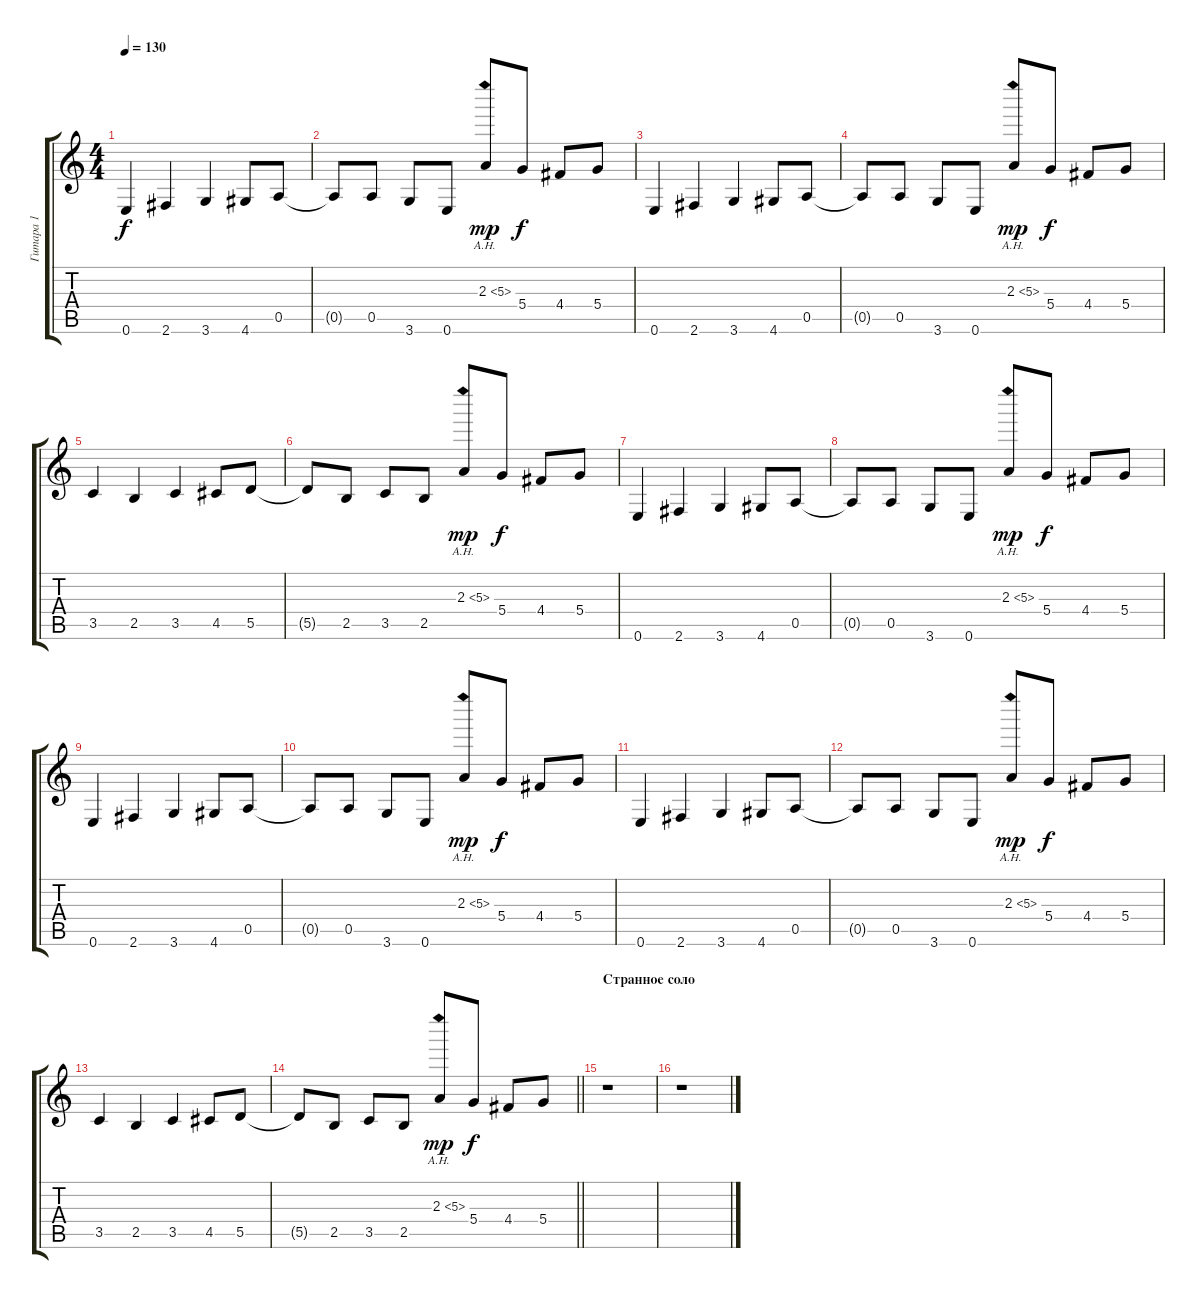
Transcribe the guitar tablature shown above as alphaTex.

\track ("Гитара 1" "Гитара 1") {instrument distortionguitar}
\staff {score tabs}
\tuning (E4 B3 G3 D3 A2 E2) {hide}
\ts (4 4)
\tempo 130
\clef g2
\ks c
0.6.4{dy f} 2.6.4 3.6.4 4.6.8 0.5.8 |
0.5{t}.8 0.5.8 3.6.8 0.6.8 2.3{ah 3}.8{dy mp} 5.4.8{dy f} 4.4.8 5.4.8 |
0.6.4 2.6.4 3.6.4 4.6.8 0.5.8 |
0.5{t}.8 0.5.8 3.6.8 0.6.8 2.3{ah 3}.8{dy mp} 5.4.8{dy f} 4.4.8 5.4.8 |
3.5.4 2.5.4 3.5.4 4.5.8 5.5.8 |
5.5{t}.8 2.5.8 3.5.8 2.5.8 2.3{ah 3}.8{dy mp} 5.4.8{dy f} 4.4.8 5.4.8 |
0.6.4 2.6.4 3.6.4 4.6.8 0.5.8 |
0.5{t}.8 0.5.8 3.6.8 0.6.8 2.3{ah 3}.8{dy mp} 5.4.8{dy f} 4.4.8 5.4.8 |
0.6.4 2.6.4 3.6.4 4.6.8 0.5.8 |
0.5{t}.8 0.5.8 3.6.8 0.6.8 2.3{ah 3}.8{dy mp} 5.4.8{dy f} 4.4.8 5.4.8 |
0.6.4 2.6.4 3.6.4 4.6.8 0.5.8 |
0.5{t}.8 0.5.8 3.6.8 0.6.8 2.3{ah 3}.8{dy mp} 5.4.8{dy f} 4.4.8 5.4.8 |
3.5.4 2.5.4 3.5.4 4.5.8 5.5.8 |
\barLineRight lightlight
5.5{t}.8 2.5.8 3.5.8 2.5.8 2.3{ah 3}.8{dy mp} 5.4.8{dy f} 4.4.8 5.4.8 |
\section ("" "Странное соло")
r.1 |
r.1
